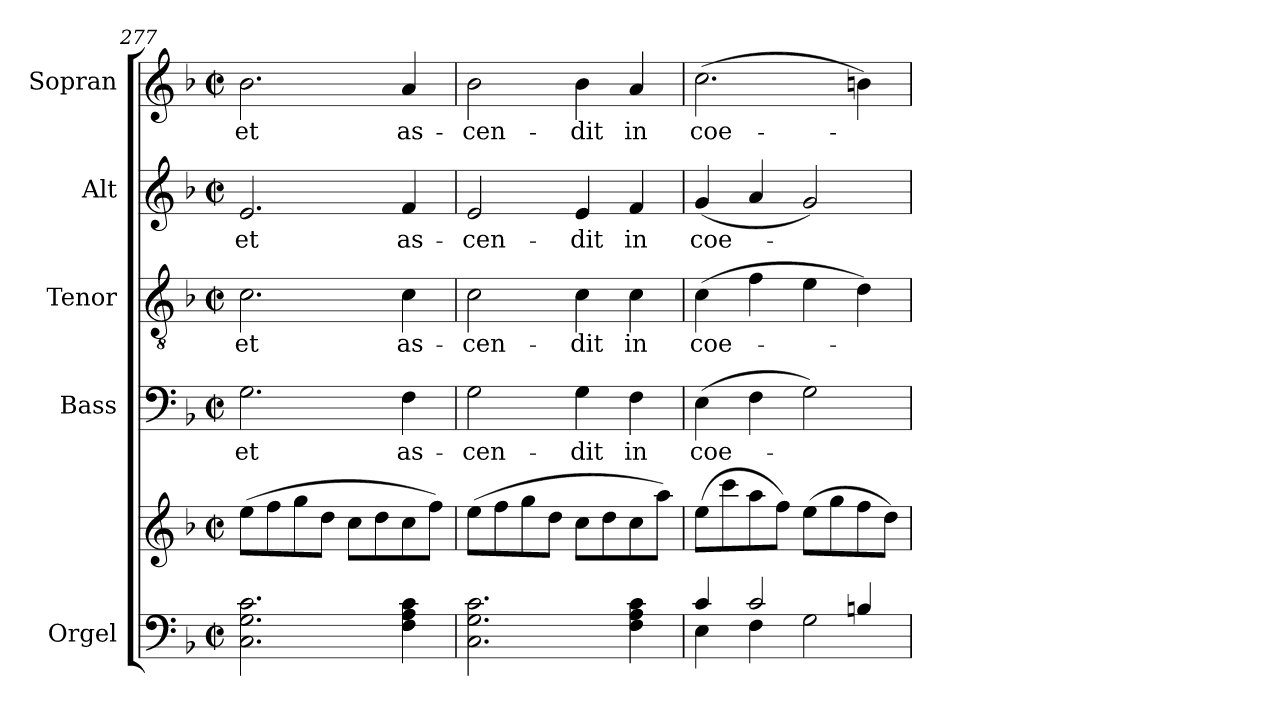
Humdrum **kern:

**kern	**kern	**kern	**text	**kern	**text	**kern	**text	**kern	**text
*part5	*part5	*part4	*part4	*part3	*part3	*part2	*part2	*part1	*part1
*staff6	*staff5	*staff4	*staff4	*staff3	*staff3	*staff2	*staff2	*staff1	*staff1
*I"Orgel	*	*I"Bass	*	*I"Tenor	*	*I"Alt	*	*I"Sopran	*
*I'Org.	*	*I'B.	*	*I'T.	*	*I'A.	*	*I'S.	*
*clefF4	*clefG2	*clefF4	*	*clefGv2	*	*clefG2	*	*clefG2	*
*k[b-]	*k[b-]	*k[b-]	*	*k[b-]	*	*k[b-]	*	*k[b-]	*
*F:	*F:	*F:	*	*F:	*	*F:	*	*F:	*
*M2/2	*M2/2	*M2/2	*	*M2/2	*	*M2/2	*	*M2/2	*
*met(c|)	*met(c|)	*met(c|)	*	*met(c|)	*	*met(c|)	*	*met(c|)	*
=277	=277	=277	=277	=277	=277	=277	=277	=277	=277
!	!	!	!LO:LY:b	!	!LO:LY:b	!	!LO:LY:b	!	!LO:LY:b
2.C\ 2.G\ 2.c\	(>8ee\L	2.G\	et	2.c\	et	2.e/	et	2.b-\	et
.	8ff\	.	.	.	.	.	.	.	.
.	8gg\	.	.	.	.	.	.	.	.
.	8dd\J	.	.	.	.	.	.	.	.
.	8cc\L	.	.	.	.	.	.	.	.
.	8dd\	.	.	.	.	.	.	.	.
!	!	!	!LO:LY:b	!	!LO:LY:b	!	!LO:LY:b	!	!LO:LY:b
4F\ 4A\ 4c\	8cc\	4F\	as-	4c\	as-	4f/	as-	4a/	as-
.	8ff\J)	.	.	.	.	.	.	.	.
!!LO:LB:g=z
=278	=278	=278	=278	=278	=278	=278	=278	=278	=278
!	!	!	!LO:LY:b	!	!LO:LY:b	!	!LO:LY:b	!	!LO:LY:b
2.C\ 2.G\ 2.c\	(>8ee\L	2G\	-cen-	2c\	-cen-	2e/	-cen-	2b-\	-cen-
.	8ff\	.	.	.	.	.	.	.	.
.	8gg\	.	.	.	.	.	.	.	.
.	8dd\J	.	.	.	.	.	.	.	.
!	!	!	!LO:LY:b	!	!LO:LY:b	!	!LO:LY:b	!	!LO:LY:b
.	8cc\L	4G\	-dit	4c\	-dit	4e/	-dit	4b-\	-dit
.	8dd\	.	.	.	.	.	.	.	.
!	!	!	!LO:LY:b	!	!LO:LY:b	!	!LO:LY:b	!	!LO:LY:b
4F\ 4A\ 4c\	8cc\	4F\	in	4c\	in	4f/	in	4a/	in
.	8aa\J)	.	.	.	.	.	.	.	.
=279	=279	=279	=279	=279	=279	=279	=279	=279	=279
*^	*	*	*	*	*	*	*	*	*
!	!	!	!	!LO:LY:b	!	!LO:LY:b	!	!LO:LY:b	!	!LO:LY:b
4c/	4E\	(>8ee\L	(>4E\	coe-	(>4c\	coe-	(<4g/	coe-	(>2.cc\	coe-
.	.	8ccc\	.	.	.	.	.	.	.	.
2c/	4F\	8aa\	4F\	.	4f\	.	4a/	.	.	.
.	.	8ff\J)	.	.	.	.	.	.	.	.
.	2G\	(>8ee\L	2G\)	.	4e\	.	2g/)	.	.	.
.	.	8gg\	.	.	.	.	.	.	.	.
4Bn/	.	8ff\	.	.	4d\)	.	.	.	4bn\)	.
.	.	8dd\J)	.	.	.	.	.	.	.	.
*v	*v	*	*	*	*	*	*	*	*	*
=	=	=	=	=	=	=	=	=	=
*-	*-	*-	*-	*-	*-	*-	*-	*-	*-
